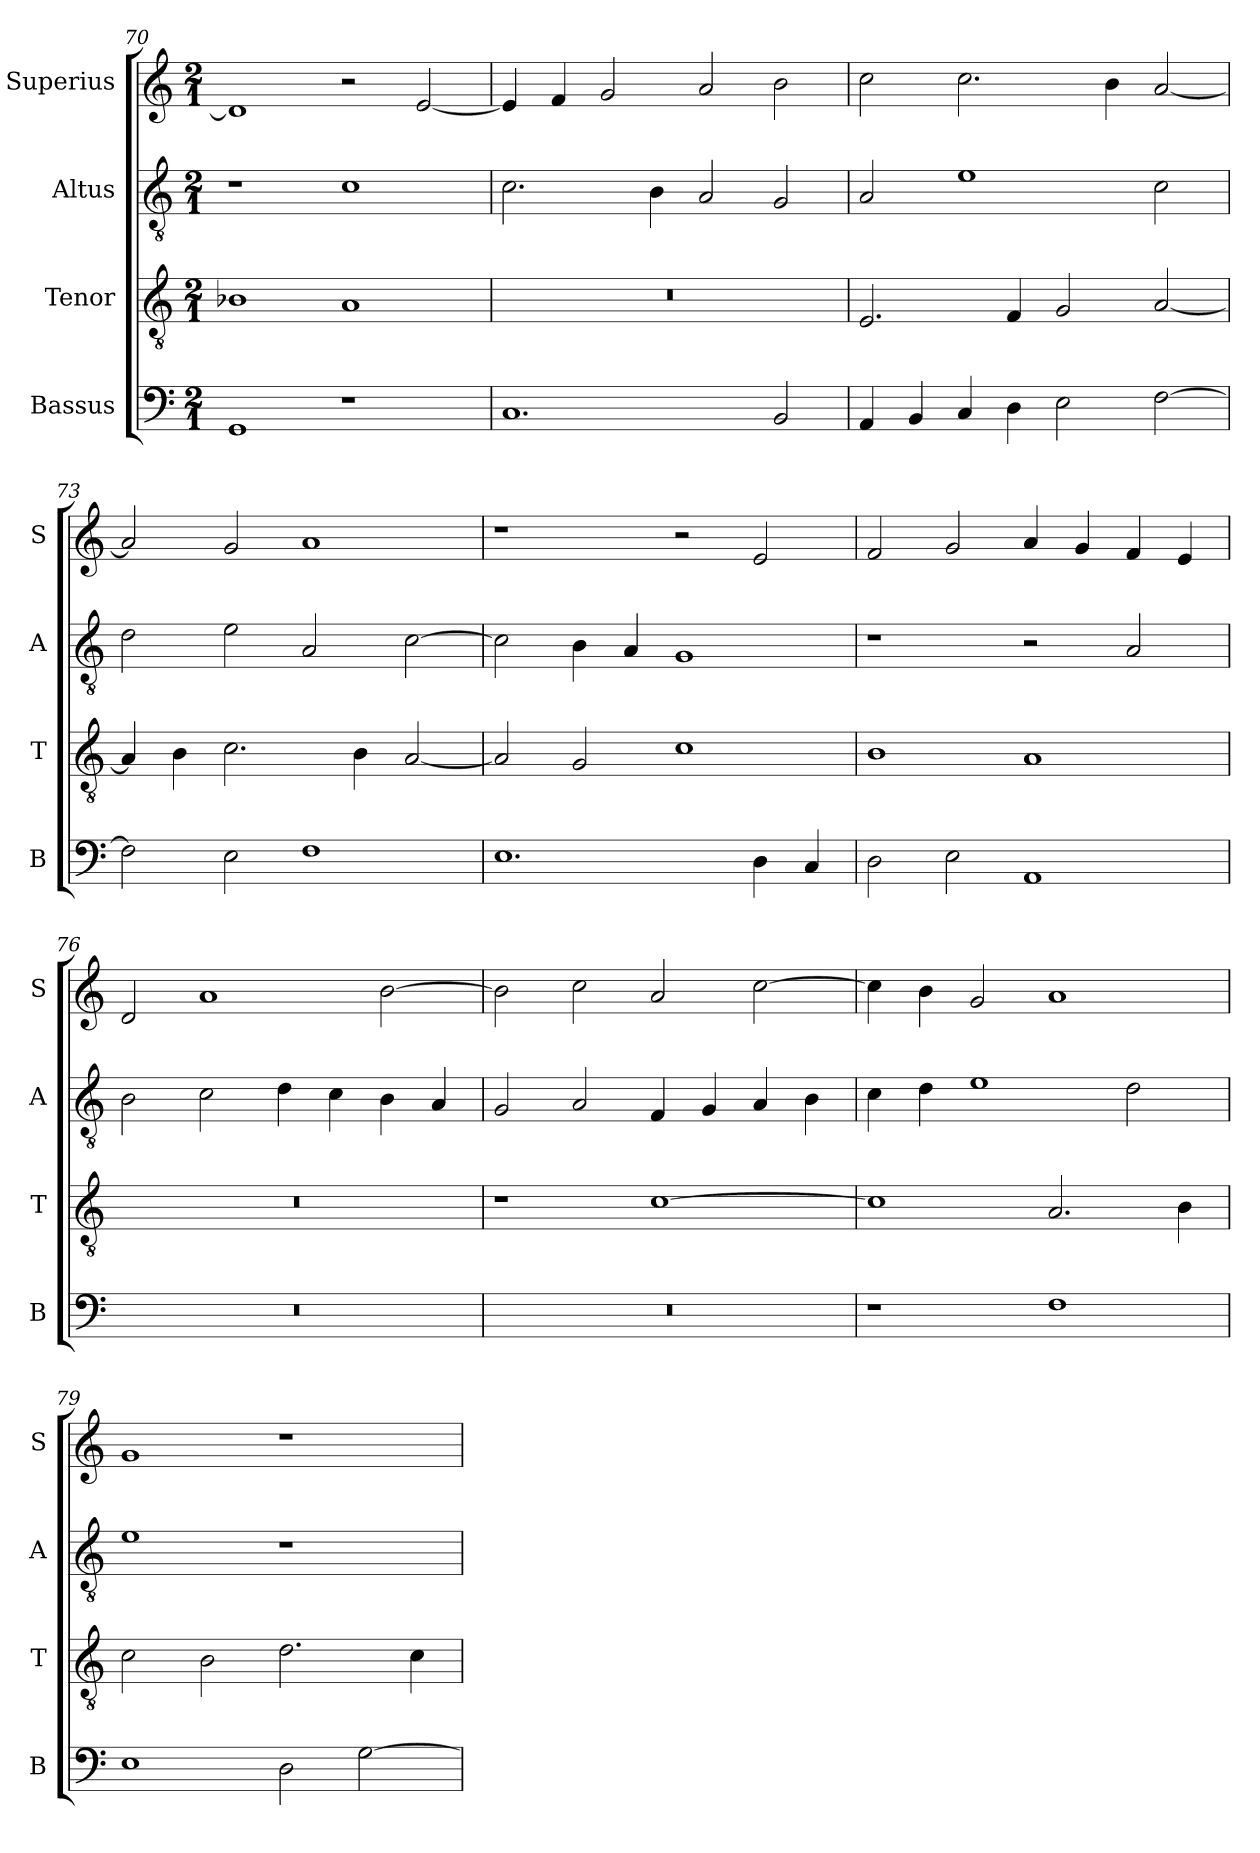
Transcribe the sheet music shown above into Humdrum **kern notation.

**kern	**kern	**kern	**kern
*part4	*part3	*part2	*part1
*staff4	*staff3	*staff2	*staff1
*I"Bassus	*I"Tenor	*I"Altus	*I"Superius
*I'B	*I'T	*I'A	*I'S
*clefF4	*clefGv2	*clefGv2	*clefG2
*k[]	*k[]	*k[]	*k[]
*C:	*C:	*C:	*C:
*M2/1	*M2/1	*M2/1	*M2/1
=70	=70	=70	=70
1GG	1B-X	1r	1d]
1r	1A	1c	2r
.	.	.	[2e
=71	=71	=71	=71
1.C	0r	2.c	4e]
.	.	.	4f
.	.	.	2g
.	.	4B	.
.	.	2A	2a
2BB	.	2G	2b
=72	=72	=72	=72
4AA	2.E	2A	2cc
4BB	.	.	.
4C	.	1e	2.cc
4D	4F	.	.
2E	2G	.	.
.	.	.	4b
[2F	[2A	2c	[2a
=73	=73	=73	=73
2F]	4A]	2d	2a]
.	4B	.	.
2E	2.c	2e	2g
1F	.	2A	1a
.	4B	.	.
.	[2A	[2c	.
=74	=74	=74	=74
1.E	2A]	2c]	1r
.	2G	4B	.
.	.	4A	.
.	1c	1G	2r
4D	.	.	2e
4C	.	.	.
=75	=75	=75	=75
2D	1B	1r	2f
2E	.	.	2g
1AA	1A	2r	4a
.	.	.	4g
.	.	2A	4f
.	.	.	4e
=76	=76	=76	=76
0r	0r	2B	2d
.	.	2c	1a
.	.	4d	.
.	.	4c	.
.	.	4B	[2b
.	.	4A	.
=77	=77	=77	=77
0r	1r	2G	2b]
.	.	2A	2cc
.	[1c	4F	2a
.	.	4G	.
.	.	4A	[2cc
.	.	4B	.
=78	=78	=78	=78
1r	1c]	4c	4cc]
.	.	4d	4b
.	.	1e	2g
1F	2.A	.	1a
.	.	2d	.
.	4B	.	.
=79	=79	=79	=79
1E	2c	1e	1g
.	2B	.	.
2D	2.d	1r	1r
[2G	.	.	.
.	4c	.	.
=	=	=	=
*-	*-	*-	*-
